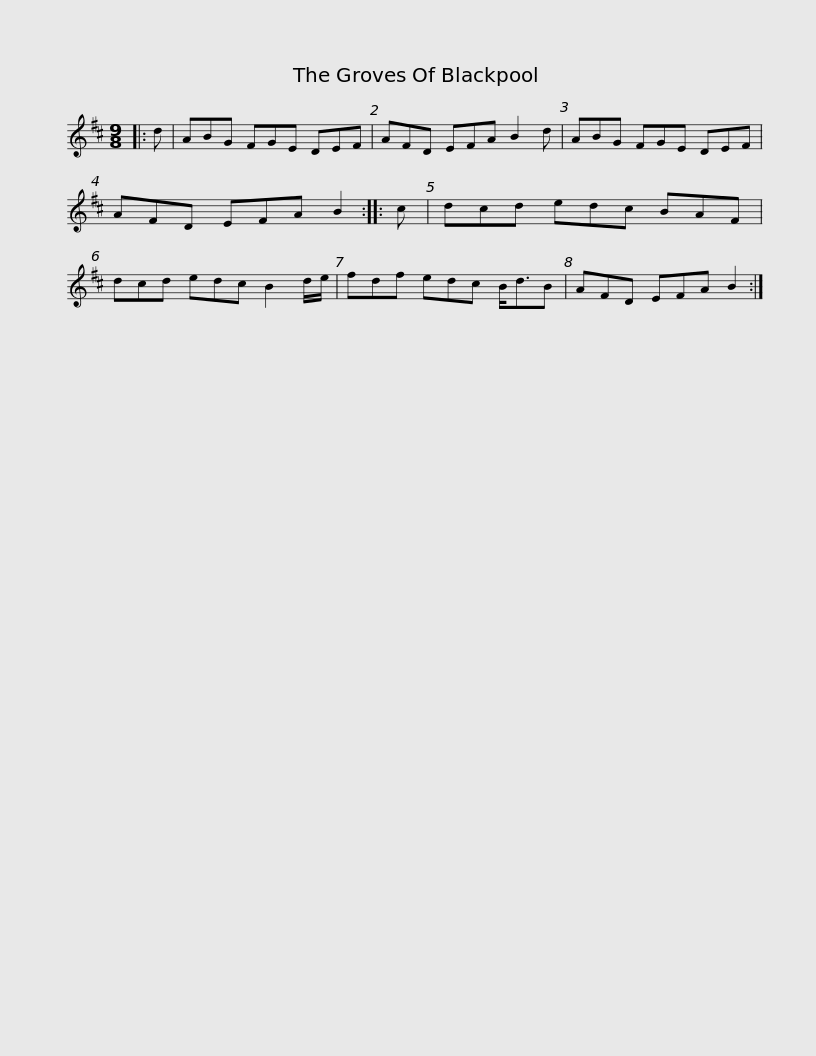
X:1
L:1/8
M:9/8
I:linebreak $
K:D
V:1 treble
V:1
|: d | ABG FGE DEF | AFD EFA B2 d | ABG FGE DEF | AFD EFA B2 :: %5
 c |$ dcd edc BAF | dcd edc B2 d/e/ | fdf edc B<dB | AFD EFA B2 :| %10
